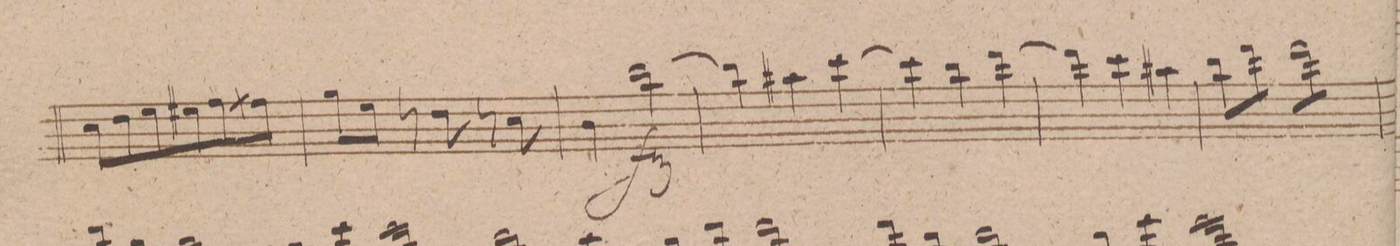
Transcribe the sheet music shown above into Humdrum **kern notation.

**kern	**dynam
*I"Violino 1mo	*
*clefG2	*
*k[f#c#g#d#]	*
*M3/4	*
8cc#L	.
8dd#	.
8ee	.
8ee#X	.
8ff#	.
8ff##XJ	.
=49	=49
8gg#L	.
8eeJ	.
8r	.
8dd#	.
8r	.
8cc#	.
=50	=50
4b	.
[2bb	fz
=51	=51
4bb]	.
4aa#X	.
[4ccc#	.
=52	=52
4ccc#]	.
4bb	.
[4ddd#	.
=53	=53
4ddd#]	.
4ccc#	.
4aa#X	.
=54	=54
8bbL	.
8ddd#J	.
*tremolo	*
8ddd#L	.
8ddd#	.
8ddd#	.
8ddd#J	.
*Xtremolo	*
=55	=55
*-	*-
